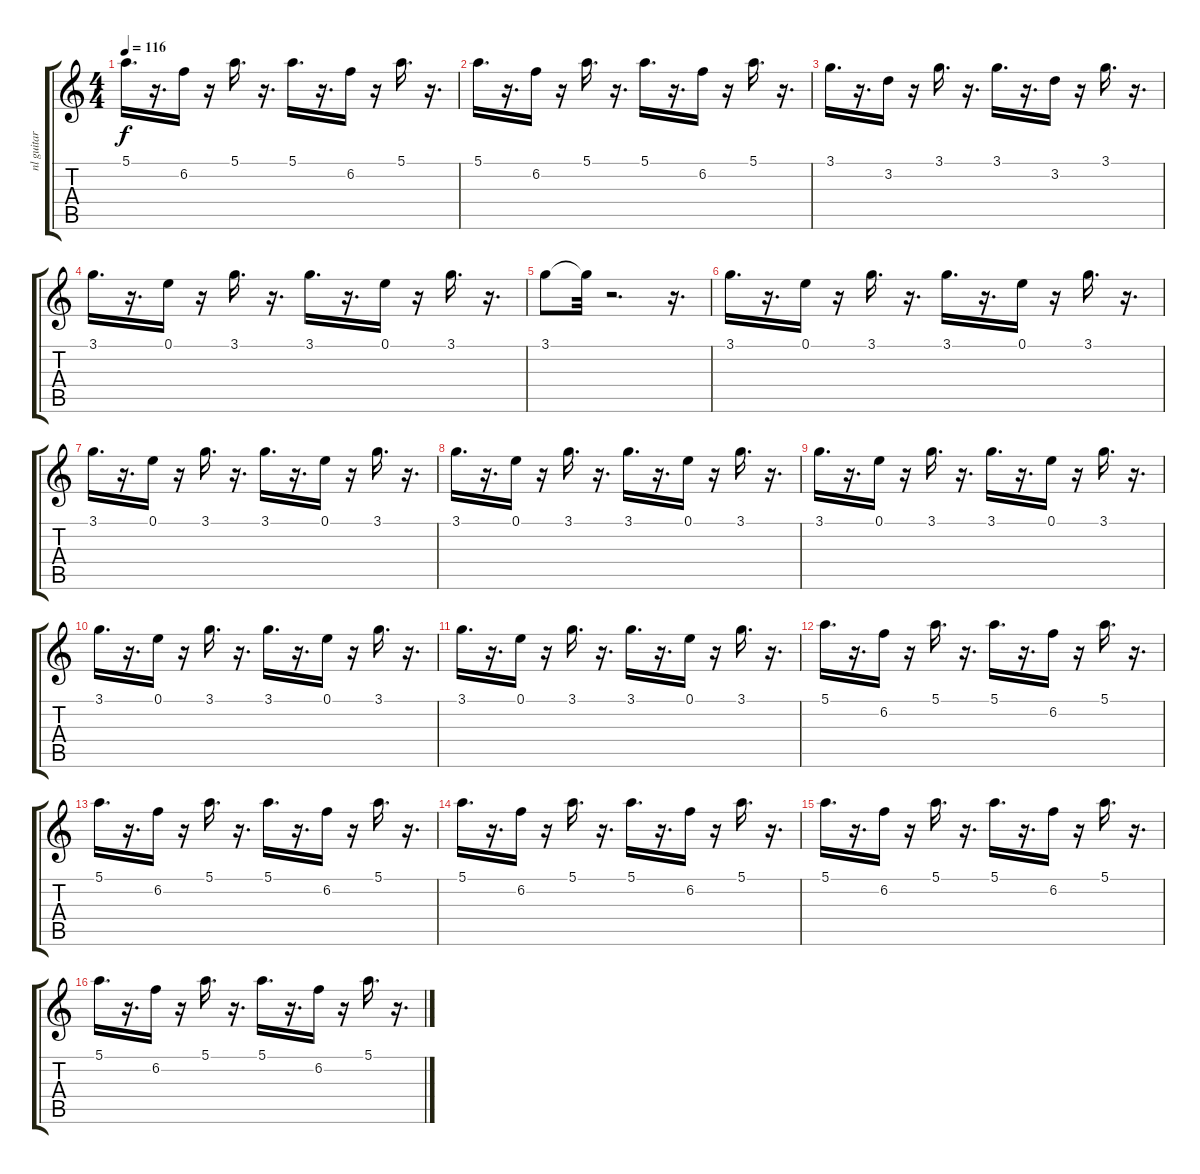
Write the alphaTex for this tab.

\track ("nl guitar" "nl guitar") {instrument acousticguitarnylon}
\staff {score tabs}
\tuning (E4 B3 G3 D3 A2 E2) {hide}
\ts (4 4)
\tempo 116
\clef g2
\ks c
5.1.16{d dy f} r.16{d} 6.2.16 r.16 5.1.16{d} r.16{d} 5.1.16{d} r.16{d} 6.2.16 r.16 5.1.16{d} r.16{d} |
5.1.16{d} r.16{d} 6.2.16 r.16 5.1.16{d} r.16{d} 5.1.16{d} r.16{d} 6.2.16 r.16 5.1.16{d} r.16{d} |
3.1.16{d} r.16{d} 3.2.16 r.16 3.1.16{d} r.16{d} 3.1.16{d} r.16{d} 3.2.16 r.16 3.1.16{d} r.16{d} |
3.1.16{d} r.16{d} 0.1.16 r.16 3.1.16{d} r.16{d} 3.1.16{d} r.16{d} 0.1.16 r.16 3.1.16{d} r.16{d} |
3.1.8 3.1{t}.32 r.2{d} r.16{d} |
3.1.16{d} r.16{d} 0.1.16 r.16 3.1.16{d} r.16{d} 3.1.16{d} r.16{d} 0.1.16 r.16 3.1.16{d} r.16{d} |
3.1.16{d} r.16{d} 0.1.16 r.16 3.1.16{d} r.16{d} 3.1.16{d} r.16{d} 0.1.16 r.16 3.1.16{d} r.16{d} |
3.1.16{d} r.16{d} 0.1.16 r.16 3.1.16{d} r.16{d} 3.1.16{d} r.16{d} 0.1.16 r.16 3.1.16{d} r.16{d} |
3.1.16{d} r.16{d} 0.1.16 r.16 3.1.16{d} r.16{d} 3.1.16{d} r.16{d} 0.1.16 r.16 3.1.16{d} r.16{d} |
3.1.16{d} r.16{d} 0.1.16 r.16 3.1.16{d} r.16{d} 3.1.16{d} r.16{d} 0.1.16 r.16 3.1.16{d} r.16{d} |
3.1.16{d} r.16{d} 0.1.16 r.16 3.1.16{d} r.16{d} 3.1.16{d} r.16{d} 0.1.16 r.16 3.1.16{d} r.16{d} |
5.1.16{d} r.16{d} 6.2.16 r.16 5.1.16{d} r.16{d} 5.1.16{d} r.16{d} 6.2.16 r.16 5.1.16{d} r.16{d} |
5.1.16{d} r.16{d} 6.2.16 r.16 5.1.16{d} r.16{d} 5.1.16{d} r.16{d} 6.2.16 r.16 5.1.16{d} r.16{d} |
5.1.16{d} r.16{d} 6.2.16 r.16 5.1.16{d} r.16{d} 5.1.16{d} r.16{d} 6.2.16 r.16 5.1.16{d} r.16{d} |
5.1.16{d} r.16{d} 6.2.16 r.16 5.1.16{d} r.16{d} 5.1.16{d} r.16{d} 6.2.16 r.16 5.1.16{d} r.16{d} |
5.1.16{d} r.16{d} 6.2.16 r.16 5.1.16{d} r.16{d} 5.1.16{d} r.16{d} 6.2.16 r.16 5.1.16{d} r.16{d}
